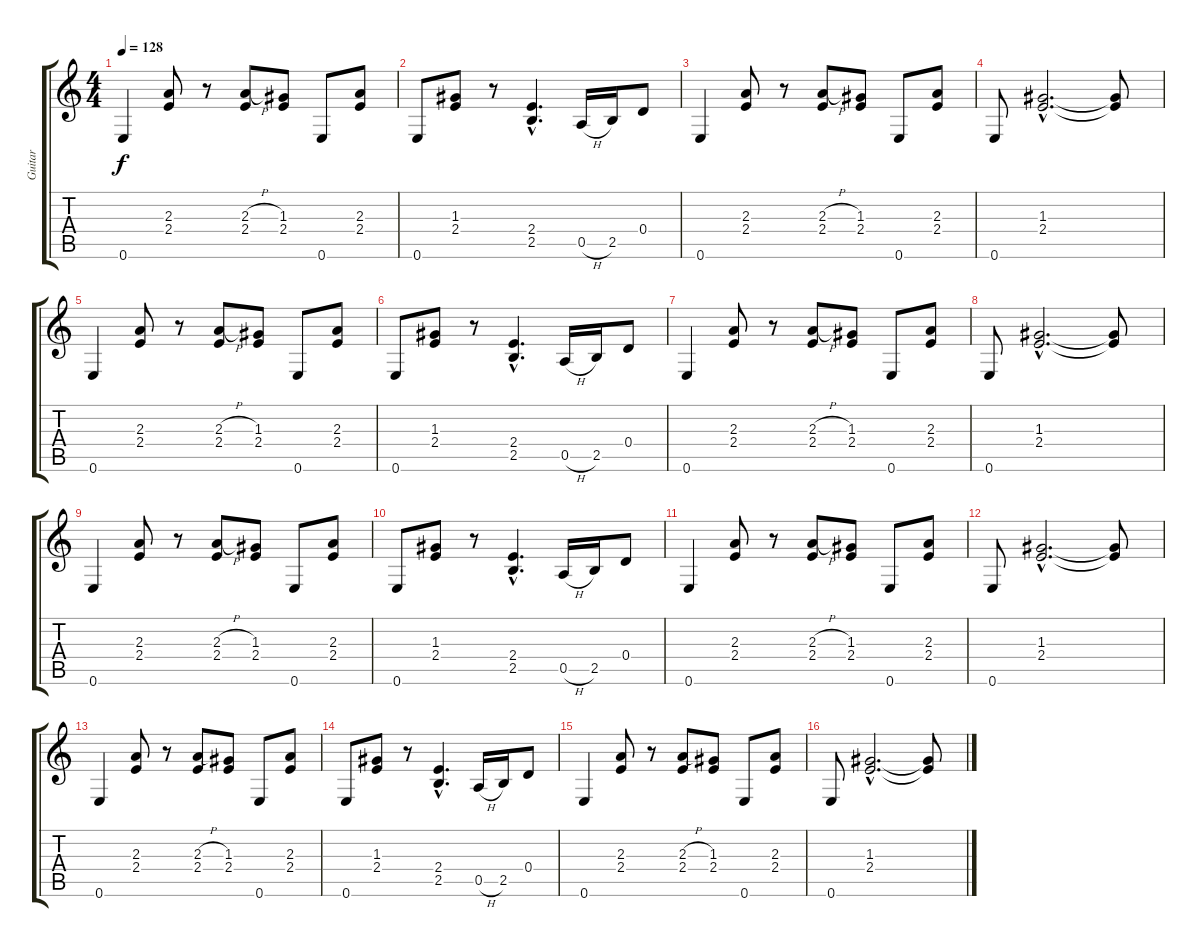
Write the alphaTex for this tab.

\track ("Guitar" "Guitar") {instrument overdrivenguitar}
\staff {score tabs}
\tuning (E4 B3 G3 D3 A2 E2) {hide}
\ts (4 4)
\tempo 128
\clef g2
\ks c
0.6.4{dy f} (2.3 2.4).8 r.8 (2.3{h} 2.4).8 (1.3 2.4).8 0.6.8 (2.3 2.4).8 |
0.6.8 (1.3 2.4).8 r.8 (2.4{hac} 2.5{hac}).4{d} 0.5{h}.16 2.5.16 0.4.8 |
0.6.4 (2.3 2.4).8 r.8 (2.3{h} 2.4).8 (1.3 2.4).8 0.6.8 (2.3 2.4).8 |
0.6.8 (1.3{hac} 2.4{hac}).2{d} (1.3{t} 2.4{t}).8 |
0.6.4 (2.3 2.4).8 r.8 (2.3{h} 2.4).8 (1.3 2.4).8 0.6.8 (2.3 2.4).8 |
0.6.8 (1.3 2.4).8 r.8 (2.4{hac} 2.5{hac}).4{d} 0.5{h}.16 2.5.16 0.4.8 |
0.6.4 (2.3 2.4).8 r.8 (2.3{h} 2.4).8 (1.3 2.4).8 0.6.8 (2.3 2.4).8 |
0.6.8 (1.3{hac} 2.4{hac}).2{d} (1.3{t} 2.4{t}).8 |
0.6.4 (2.3 2.4).8 r.8 (2.3{h} 2.4).8 (1.3 2.4).8 0.6.8 (2.3 2.4).8 |
0.6.8 (1.3 2.4).8 r.8 (2.4{hac} 2.5{hac}).4{d} 0.5{h}.16 2.5.16 0.4.8 |
0.6.4 (2.3 2.4).8 r.8 (2.3{h} 2.4).8 (1.3 2.4).8 0.6.8 (2.3 2.4).8 |
0.6.8 (1.3{hac} 2.4{hac}).2{d} (1.3{t} 2.4{t}).8 |
0.6.4 (2.3 2.4).8 r.8 (2.3{h} 2.4).8 (1.3 2.4).8 0.6.8 (2.3 2.4).8 |
0.6.8 (1.3 2.4).8 r.8 (2.4{hac} 2.5{hac}).4{d} 0.5{h}.16 2.5.16 0.4.8 |
0.6.4 (2.3 2.4).8 r.8 (2.3{h} 2.4).8 (1.3 2.4).8 0.6.8 (2.3 2.4).8 |
0.6.8 (1.3{hac} 2.4{hac}).2{d} (1.3{t} 2.4{t}).8
